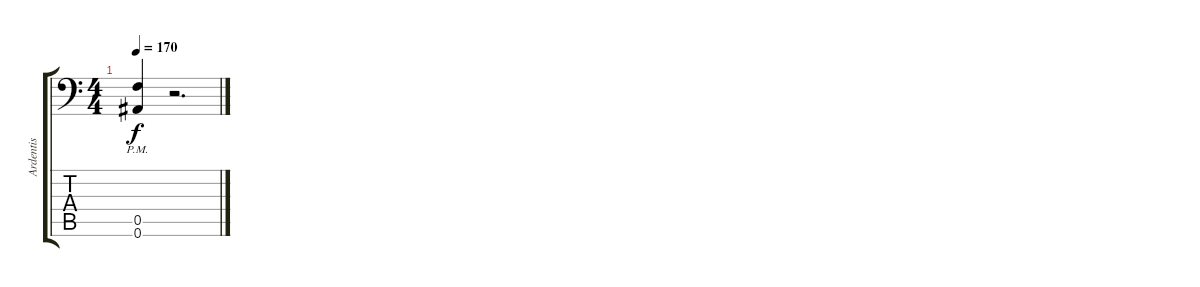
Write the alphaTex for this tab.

\track ("Ardentis" "Ardentis") {instrument overdrivenguitar}
\staff {score tabs}
\tuning (C4 G3 Eb3 Bb2 F2 Bb1) {hide}
\ts (4 4)
\tempo 170
\clef f4
\ks c
(0.5{pm} 0.6{pm}).4{dy f} r.2{d}
